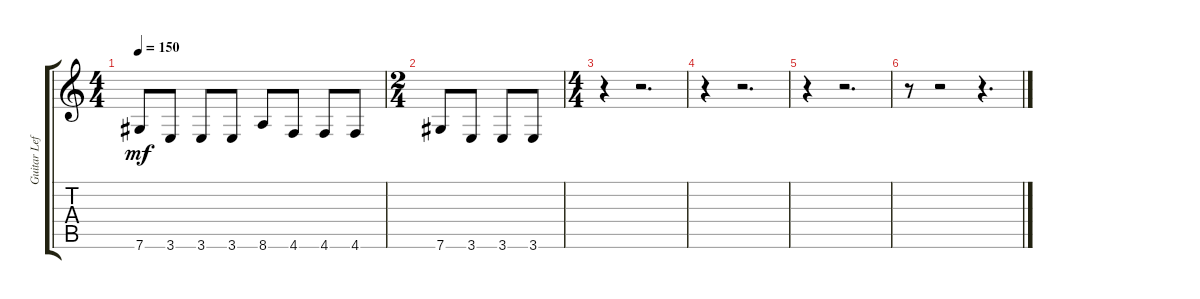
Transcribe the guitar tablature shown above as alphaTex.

\track ("Guitar Left" "Guitar Lef") {instrument distortionguitar}
\staff {score tabs}
\tuning (Eb4 Bb3 Gb3 Db3 Ab2 Db2) {hide}
\ts (4 4)
\tempo 150
\clef g2
\ks c
7.6.8{dy mf} 3.6.8 3.6.8 3.6.8 8.6.8 4.6.8 4.6.8 4.6.8 |
\ts (2 4)
7.6.8 3.6.8 3.6.8 3.6.8 |
\ts (4 4)
r.4 r.2{d} |
r.4 r.2{d} |
r.4 r.2{d} |
r.8 r.2 r.4{d}
